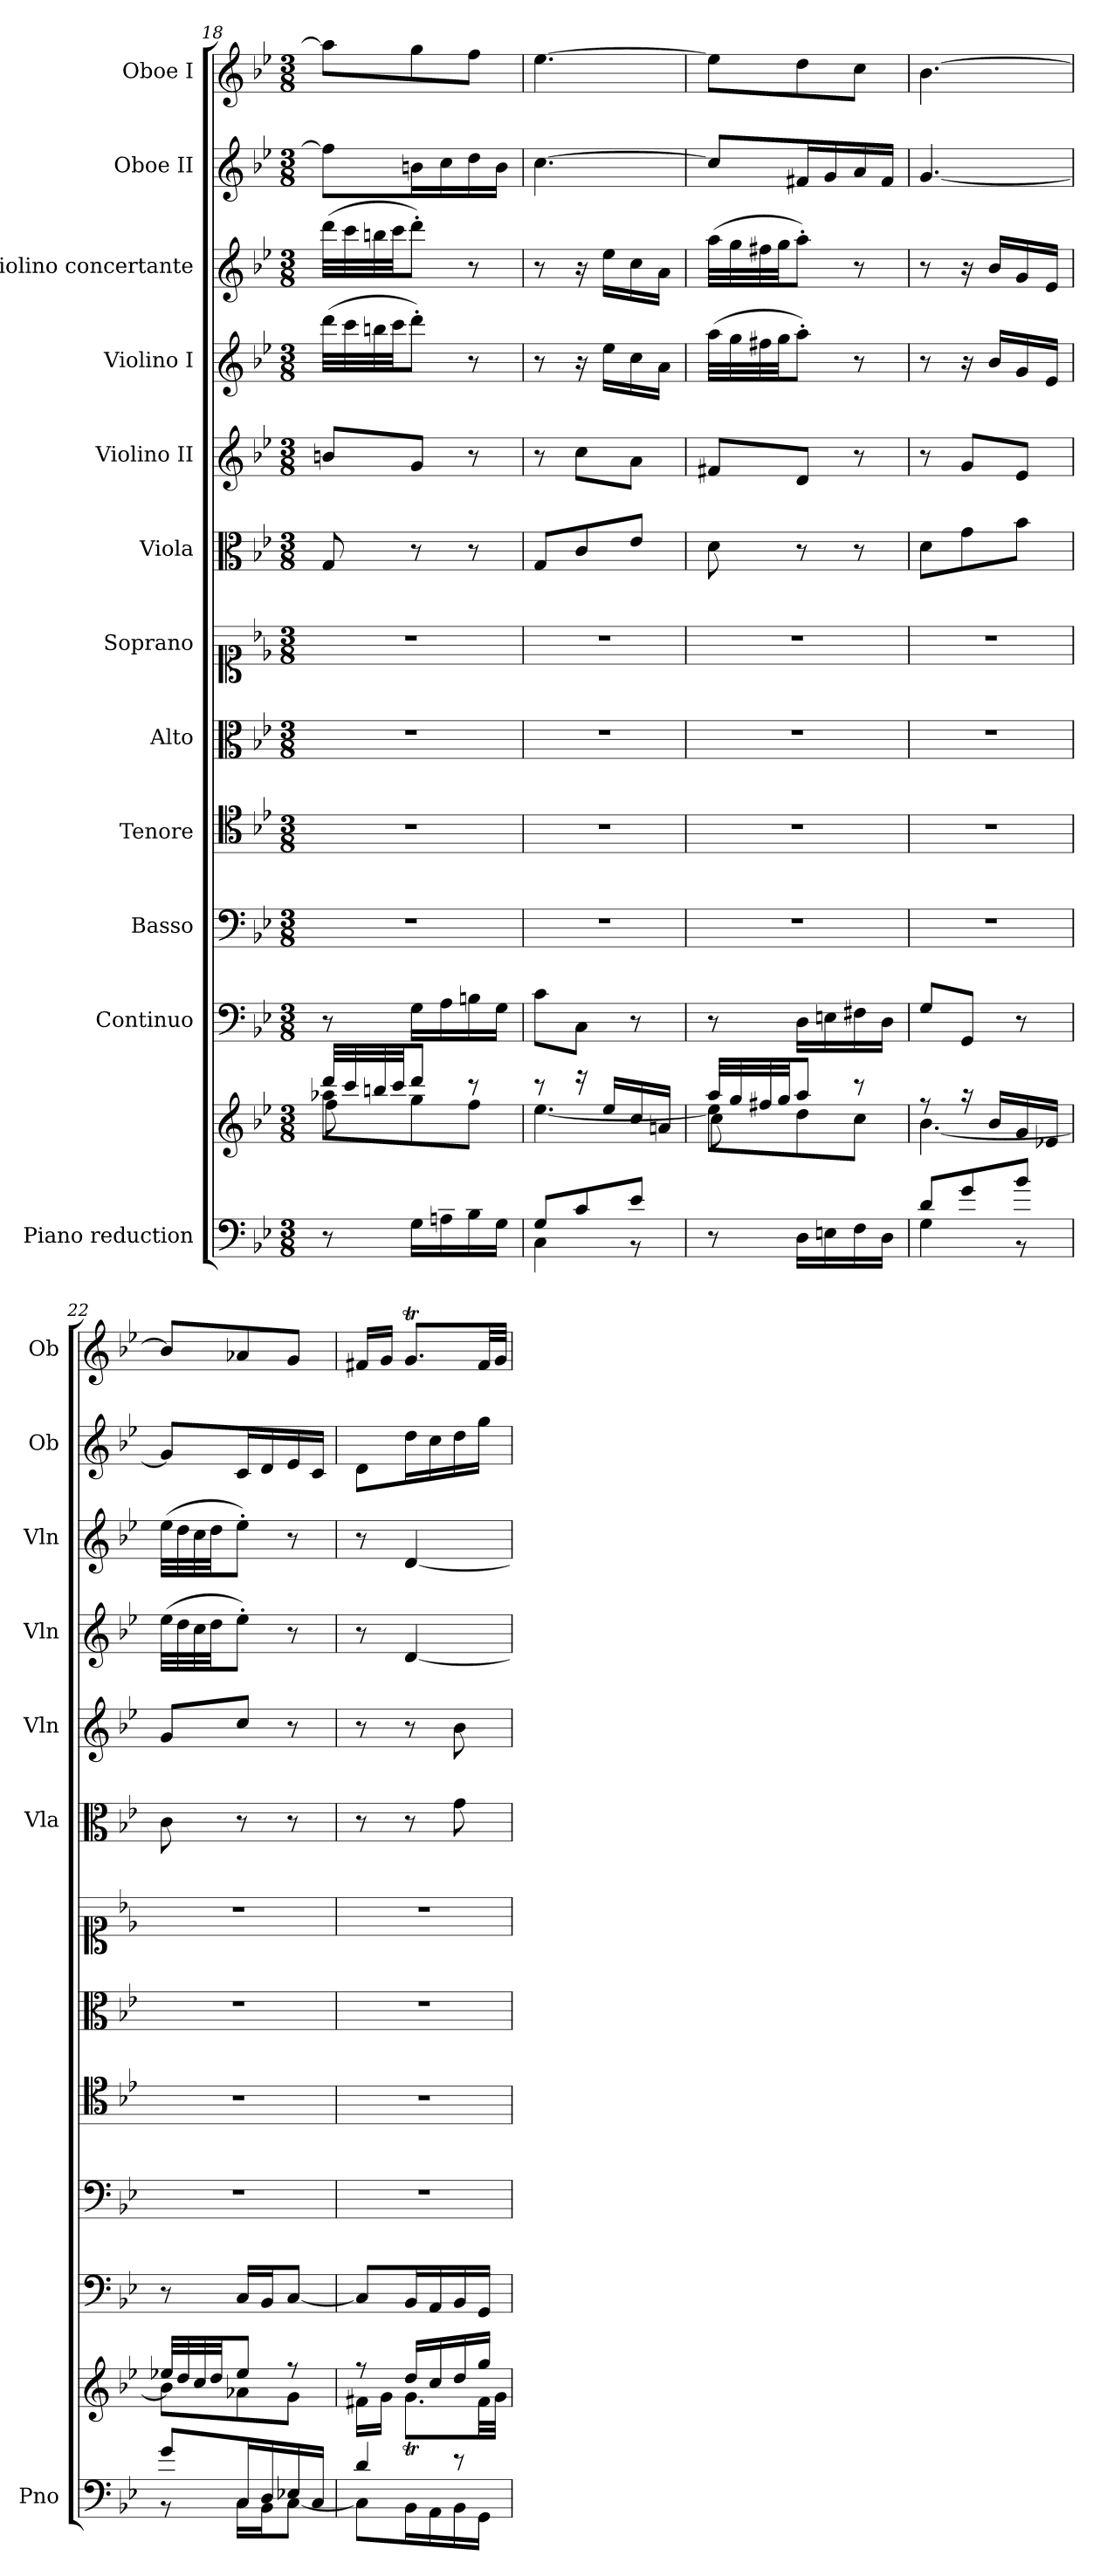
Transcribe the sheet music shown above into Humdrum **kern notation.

**kern	**kern	**kern	**kern	**kern	**kern	**kern	**kern	**kern	**kern	**kern	**kern	**kern
*part12	*part12	*part11	*part10	*part9	*part8	*part7	*part6	*part5	*part4	*part3	*part2	*part1
*staff13	*staff12	*staff11	*staff10	*staff9	*staff8	*staff7	*staff6	*staff5	*staff4	*staff3	*staff2	*staff1
*I"Piano reduction	*	*I"Continuo	*I"Basso	*I"Tenore	*I"Alto	*I"Soprano	*I"Viola	*I"Violino II	*I"Violino I	*I"Violino concertante	*I"Oboe II	*I"Oboe I
*I'Pno	*	*	*	*	*	*	*I'Vla	*I'Vln	*I'Vln	*I'Vln	*I'Ob	*I'Ob
*clefF4	*clefG2	*clefF4	*clefF4	*clefC4	*clefC3	*clefC1	*clefC3	*clefG2	*clefG2	*clefG2	*clefG2	*clefG2
*k[b-e-]	*k[b-e-]	*k[b-e-]	*k[b-e-]	*k[b-e-]	*k[b-e-]	*k[b-e-]	*k[b-e-]	*k[b-e-]	*k[b-e-]	*k[b-e-]	*k[b-e-]	*k[b-e-]
*M3/8	*M3/8	*M3/8	*M3/8	*M3/8	*M3/8	*M3/8	*M3/8	*M3/8	*M3/8	*M3/8	*M3/8	*M3/8
=18	=18	=18	=18	=18	=18	=18	=18	=18	=18	=18	=18	=18
*^	*^	*	*	*	*	*	*	*	*	*	*	*
*	*	*	*^	*	*	*	*	*	*	*	*	*	*	*
8ryy	8r	32ddd/LLL	8aa-X\L	8ff\L	8r	4.r	4.r	4.r	4.r	8G/	8bn/L	(32ddd\LLL	(32ddd\LLL	8ff\L]	8aa-\L]
.	.	32ccc/	.	.	.	.	.	.	.	.	.	32ccc\	32ccc\	.	.
.	.	32bbn/	.	.	.	.	.	.	.	.	.	32bbn\	32bbn\	.	.
.	.	32ccc/JJ	.	.	.	.	.	.	.	.	.	32ccc\JJ	32ccc\JJ	.	.
16Bn/L	16G\LL	8ddd/J	8gg\	4ryy	16G\LL	.	.	.	.	8r	8g/J	8ddd'\J)	8ddd'\J)	16bn\L	8gg\
16c/	16An\	.	.	.	16A\	.	.	.	.	.	.	.	.	16cc\	.
16d/	16B\	8r	8ff\J	.	16Bn\	.	.	.	.	8r	8r	8r	8r	16dd\	8ff\J
16B/JJ	16G\JJ	.	.	.	16G\JJ	.	.	.	.	.	.	.	.	16b\JJ	.
*	*	*	*v	*v	*	*	*	*	*	*	*	*	*	*	*
=19	=19	=19	=19	=19	=19	=19	=19	=19	=19	=19	=19	=19	=19	=19
8G/L	4C\	8r	[4.ee-\	8c\L	4.r	4.r	4.r	4.r	8G/L	8r	8r	8r	[4.cc\	[4.ee-\
8c/	.	16r	.	8C\J	.	.	.	.	8c/	8cc\L	16r	16r	.	.
.	.	16ee-/LL	.	.	.	.	.	.	.	.	16ee-\LL	16ee-\LL	.	.
8e-/J	8r	16cc/	.	8r	.	.	.	.	8e-/J	8a\J	16cc\	16cc\	.	.
.	.	16an/JJ	.	.	.	.	.	.	.	.	16a\JJ	16a\JJ	.	.
=20	=20	=20	=20	=20	=20	=20	=20	=20	=20	=20	=20	=20	=20	=20
*	*	*	*^	*	*	*	*	*	*	*	*	*	*	*
8ryy	8r	32aa/LLL	8ee-\L]	8cc\L	8r	4.r	4.r	4.r	4.r	8d\	8f#X/L	(32aa\LLL	(32aa\LLL	8cc/L]	8ee-\L]
.	.	32gg/	.	.	.	.	.	.	.	.	.	32gg\	32gg\	.	.
.	.	32ff#X/	.	.	.	.	.	.	.	.	.	32ff#X\	32ff#X\	.	.
.	.	32gg/JJ	.	.	.	.	.	.	.	.	.	32gg\JJ	32gg\JJ	.	.
16F#X/L	16D\LL	8aa/J	8dd\	4ryy	16D\LL	.	.	.	.	8r	8d/J	8aa'\J)	8aa'\J)	16f#X/L	8dd\
16G/	16En\	.	.	.	16En\	.	.	.	.	.	.	.	.	16g/	.
16A/	16F#\	8r	8cc\J	.	16F#X\	.	.	.	.	8r	8r	8r	8r	16a/	8cc\J
16F#/JJ	16D\JJ	.	.	.	16D\JJ	.	.	.	.	.	.	.	.	16f#/JJ	.
*	*	*	*v	*v	*	*	*	*	*	*	*	*	*	*	*
=21	=21	=21	=21	=21	=21	=21	=21	=21	=21	=21	=21	=21	=21	=21
8d/L	4G\	8r	[4.b-\	8G/L	4.r	4.r	4.r	4.r	8d\L	8r	8r	8r	[4.g/	[4.b-\
8g/	.	16r	.	8GG/J	.	.	.	.	8g\	8g/L	16r	16r	.	.
.	.	16b-/LL	.	.	.	.	.	.	.	.	16b-/LL	16b-/LL	.	.
8b-/J	8r	16g/	.	8r	.	.	.	.	8b-\J	8e-/J	16g/	16g/	.	.
.	.	16e-X/JJ	.	.	.	.	.	.	.	.	16e-/JJ	16e-/JJ	.	.
=22	=22	=22	=22	=22	=22	=22	=22	=22	=22	=22	=22	=22	=22	=22
8g/L	8r	32ee-X/LLL	8b-\L]	8r	4.r	4.r	4.r	4.r	8c\	8g/L	(32ee-\LLL	(32ee-\LLL	8g/L]	8b-/L]
.	.	32dd/	.	.	.	.	.	.	.	.	32dd\	32dd\	.	.
.	.	32cc/	.	.	.	.	.	.	.	.	32cc\	32cc\	.	.
.	.	32dd/JJ	.	.	.	.	.	.	.	.	32dd\JJ	32dd\JJ	.	.
16C/L	16C\LL	8ee-/J	8a-X\	16C/LL	.	.	.	.	8r	8cc/J	8ee-'\J)	8ee-'\J)	16c/L	8a-X/
16D/	16BB-\J	.	.	16BB-/J	.	.	.	.	.	.	.	.	16d/	.
16E-X/	[8C\J	8r	8g\J	[8C/J	.	.	.	.	8r	8r	8r	8r	16e-/	8g/J
16C/JJ	.	.	.	.	.	.	.	.	.	.	.	.	16c/JJ	.
=23	=23	=23	=23	=23	=23	=23	=23	=23	=23	=23	=23	=23	=23	=23
4d/	8C\L]	8r	16f#X\LL	8C/L]	4.r	4.r	4.r	4.r	8r	8r	8r	8r	8d\L	16f#X/LL
.	.	.	16g\JJ	.	.	.	.	.	.	.	.	.	.	16g/JJ
.	16BB-\L	16dd/LL	8.gT\L	16BB-/L	.	.	.	.	8r	8r	[4d/	[4d/	16dd\L	8.gT/L
.	16AA\	16cc/	.	16AA/	.	.	.	.	.	.	.	.	16cc\	.
8r	16BB-\	16dd/	.	16BB-/	.	.	.	.	8g\	8b-\	.	.	16dd\	.
.	16GG\JJ	16gg/JJ	32f#\LL	16GG/JJ	.	.	.	.	.	.	.	.	16gg\JJ	32f#/LL
.	.	.	32g\JJJ	.	.	.	.	.	.	.	.	.	.	32g/JJJ
*v	*v	*	*	*	*	*	*	*	*	*	*	*	*	*
*	*v	*v	*	*	*	*	*	*	*	*	*	*	*
=	=	=	=	=	=	=	=	=	=	=	=	=
*-	*-	*-	*-	*-	*-	*-	*-	*-	*-	*-	*-	*-
